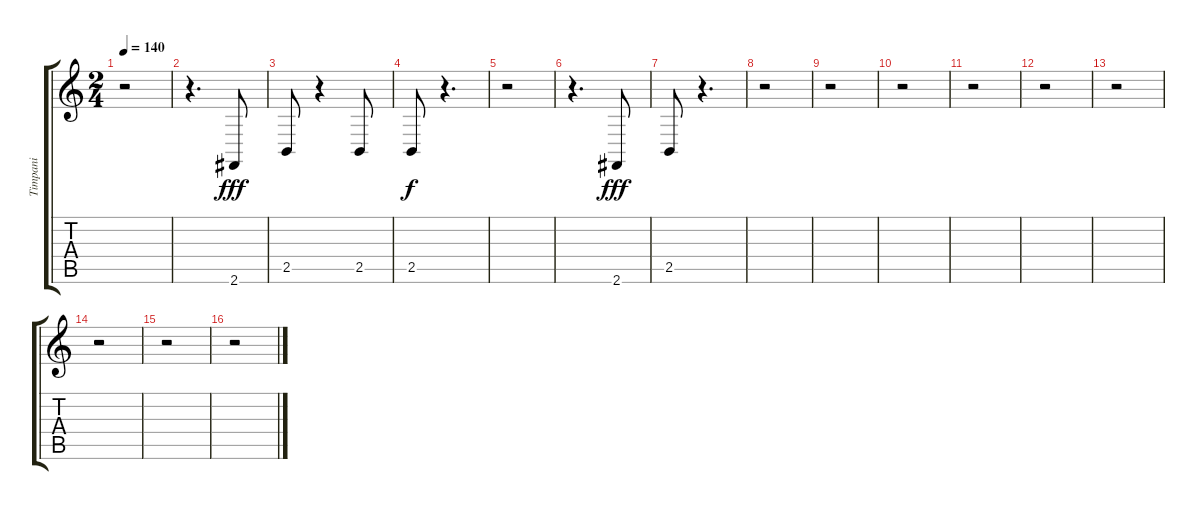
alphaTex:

\track ("Timpani" "Timpani") {instrument timpani}
\staff {score tabs}
\tuning (E4 B3 G3 D3 A2 E2) {hide}
\ts (2 4)
\tempo 140
\clef g2
\ks c
r.2{dy f} |
r.4{d} 2.6.8{dy fff} |
2.5.8 r.4 2.5.8 |
2.5.8{dy f} r.4{d} |
r.2 |
r.4{d} 2.6.8{dy fff} |
2.5.8 r.4{d} |
r.2 |
r.2 |
r.2 |
r.2 |
r.2 |
r.2 |
r.2 |
r.2 |
r.2
